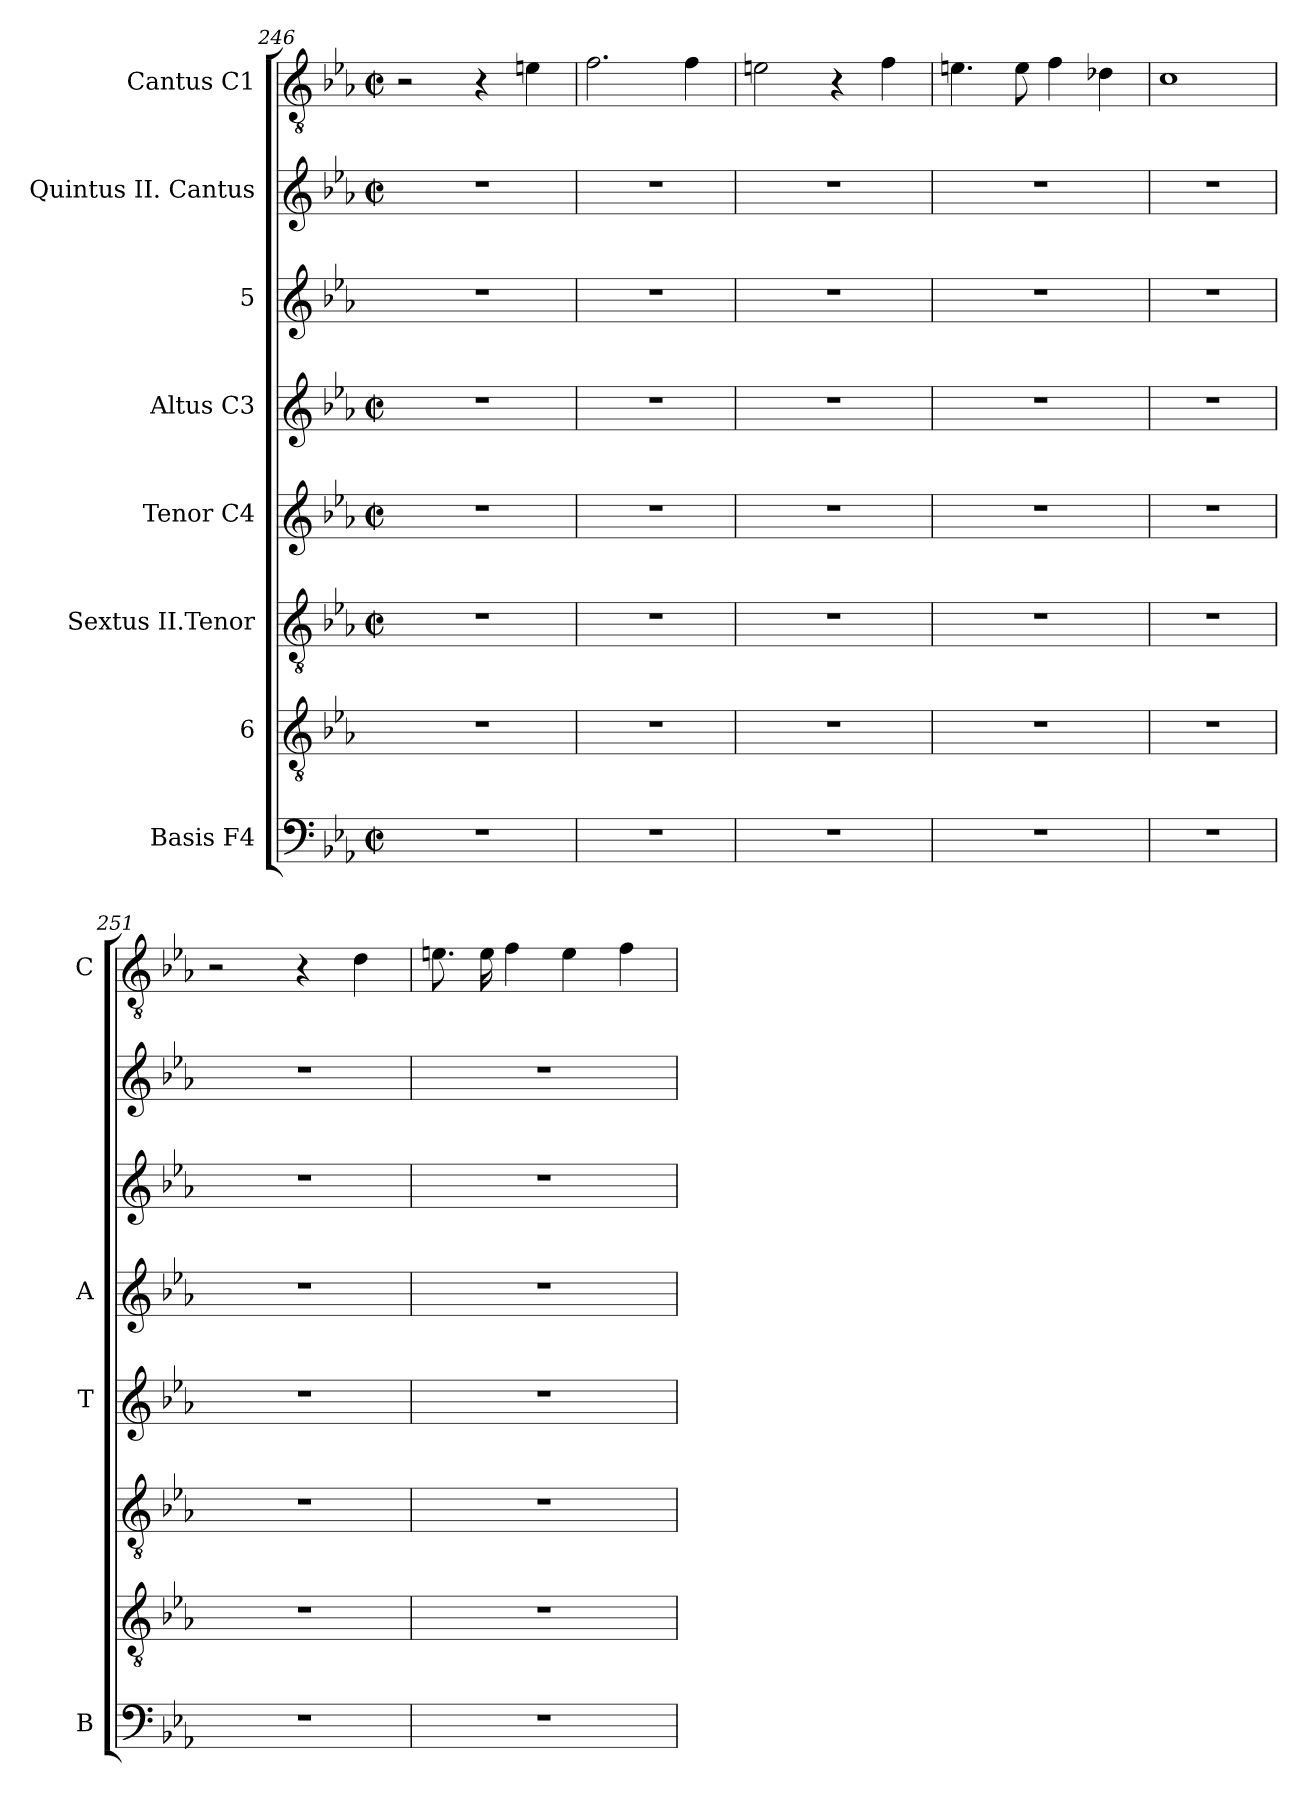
**kern	**kern	**kern	**kern	**kern	**kern	**kern	**kern
*part8	*part7	*part6	*part5	*part4	*part3	*part2	*part1
*staff8	*staff7	*staff6	*staff5	*staff4	*staff3	*staff2	*staff1
*I"Basis F4	*I"6	*I"Sextus II.Tenor	*I"Tenor C4	*I"Altus C3	*I"5	*I"Quintus II. Cantus	*I"Cantus C1
*I'B	*	*	*I'T	*I'A	*	*	*I'C
*clefF4	*clefGv2	*clefGv2	*clefG2	*clefG2	*clefG2	*clefG2	*clefGv2
*k[b-e-a-]	*k[b-e-a-]	*k[b-e-a-]	*k[b-e-a-]	*k[b-e-a-]	*k[b-e-a-]	*k[b-e-a-]	*k[b-e-a-]
*E-:	*E-:	*E-:	*E-:	*E-:	*E-:	*E-:	*E-:
*M2/2	*	*M2/2	*M2/2	*M2/2	*	*M2/2	*M2/2
*met(c|)	*	*met(c|)	*met(c|)	*met(c|)	*	*met(c|)	*met(c|)
=246	=246	=246	=246	=246	=246	=246	=246
1r	1r	1r	1r	1r	1r	1r	2r
.	.	.	.	.	.	.	4r
.	.	.	.	.	.	.	4en\
=247	=247	=247	=247	=247	=247	=247	=247
1r	1r	1r	1r	1r	1r	1r	2.f\
.	.	.	.	.	.	.	4f\
=248	=248	=248	=248	=248	=248	=248	=248
1r	1r	1r	1r	1r	1r	1r	2en\
.	.	.	.	.	.	.	4r
.	.	.	.	.	.	.	4f\
=249	=249	=249	=249	=249	=249	=249	=249
1r	1r	1r	1r	1r	1r	1r	4.en\
.	.	.	.	.	.	.	8e\
.	.	.	.	.	.	.	4f\
.	.	.	.	.	.	.	4d-X\
=250	=250	=250	=250	=250	=250	=250	=250
1r	1r	1r	1r	1r	1r	1r	1c
=251	=251	=251	=251	=251	=251	=251	=251
1r	1r	1r	1r	1r	1r	1r	2r
.	.	.	.	.	.	.	4r
.	.	.	.	.	.	.	4d\
!!LO:LB:g=z
=252	=252	=252	=252	=252	=252	=252	=252
1r	1r	1r	1r	1r	1r	1r	8.en\
.	.	.	.	.	.	.	16e\
.	.	.	.	.	.	.	4f\
.	.	.	.	.	.	.	4e\
.	.	.	.	.	.	.	4f\
=	=	=	=	=	=	=	=
*-	*-	*-	*-	*-	*-	*-	*-
